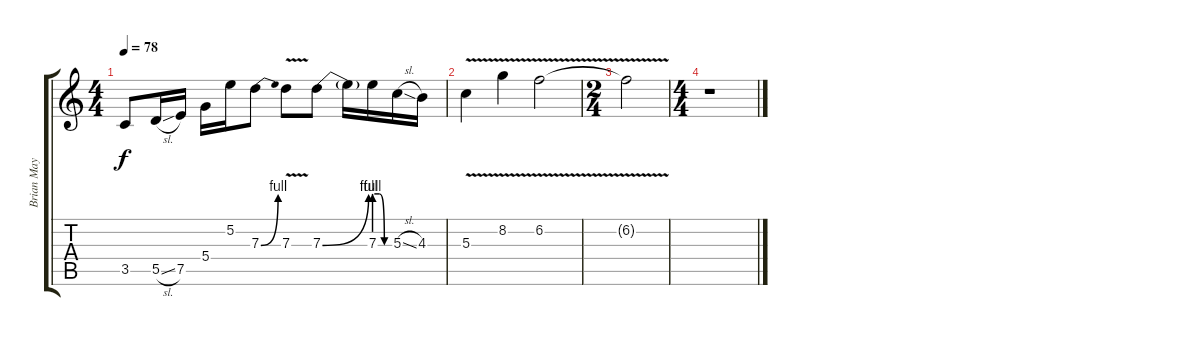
\track ("Brian May - Guitar 3" "Brian May ") {instrument distortionguitar}
\staff {score tabs}
\tuning (E4 B3 G3 D3 A2 E2) {hide}
\ts (4 4)
\tempo 78
\clef g2
\ks c
3.5.8{dy f} 5.5{sl}.16 7.5.16 5.4.16 5.2.16 7.3{be (bend 0 0 60 4)}.8 7.3{v}.8 7.3{be (bend 0 0 60 4)}.8 7.3{t}.16 7.3{be (custom 0 4 20 4 40 0 60 0)}.16 5.3{sl}.16 4.3.16 |
5.3{v}.4 8.2{v}.4 6.2{v}.2 |
\ts (2 4)
6.2{t}.2 |
\ts (4 4)
r.1
